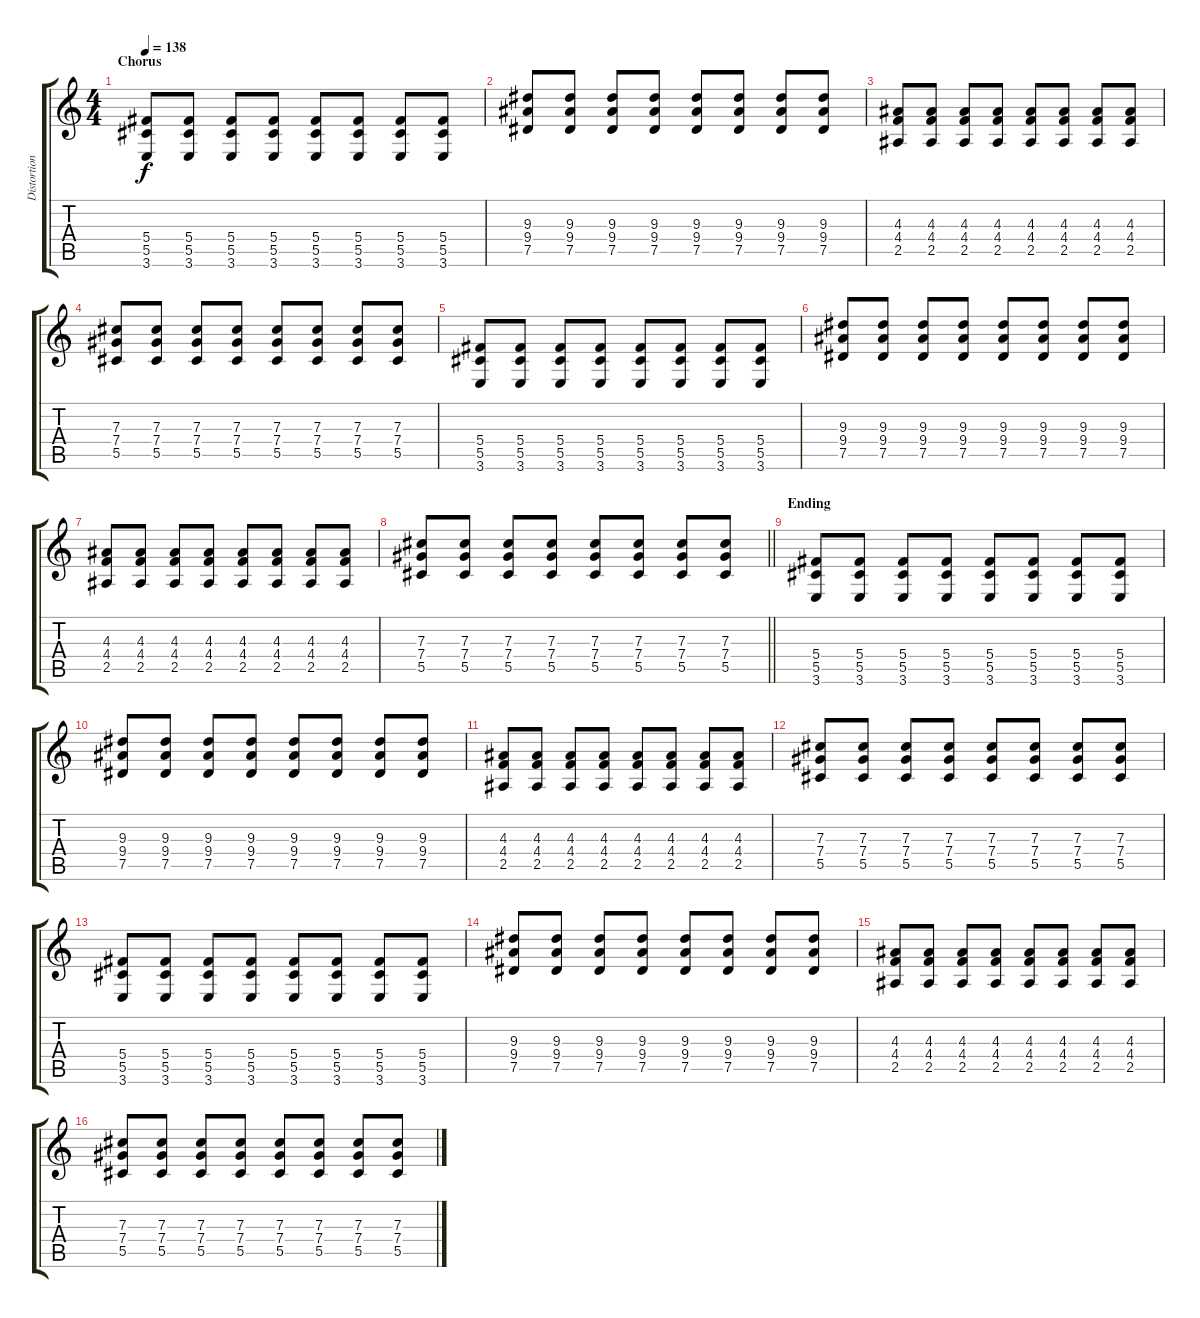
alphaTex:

\track ("Distortion" "Distortion") {instrument distortionguitar}
\staff {score tabs}
\tuning (Eb4 Bb3 Gb3 Db3 Ab2 Db2) {hide}
\ts (4 4)
\section ("" "Chorus")
\tempo 138
\clef g2
\ks c
(5.4 5.5 3.6).8{dy f} (5.4 5.5 3.6).8 (5.4 5.5 3.6).8 (5.4 5.5 3.6).8 (5.4 5.5 3.6).8 (5.4 5.5 3.6).8 (5.4 5.5 3.6).8 (5.4 5.5 3.6).8 |
(9.3 9.4 7.5).8 (9.3 9.4 7.5).8 (9.3 9.4 7.5).8 (9.3 9.4 7.5).8 (9.3 9.4 7.5).8 (9.3 9.4 7.5).8 (9.3 9.4 7.5).8 (9.3 9.4 7.5).8 |
(4.3 4.4 2.5).8 (4.3 4.4 2.5).8 (4.3 4.4 2.5).8 (4.3 4.4 2.5).8 (4.3 4.4 2.5).8 (4.3 4.4 2.5).8 (4.3 4.4 2.5).8 (4.3 4.4 2.5).8 |
(7.3 7.4 5.5).8 (7.3 7.4 5.5).8 (7.3 7.4 5.5).8 (7.3 7.4 5.5).8 (7.3 7.4 5.5).8 (7.3 7.4 5.5).8 (7.3 7.4 5.5).8 (7.3 7.4 5.5).8 |
(5.4 5.5 3.6).8 (5.4 5.5 3.6).8 (5.4 5.5 3.6).8 (5.4 5.5 3.6).8 (5.4 5.5 3.6).8 (5.4 5.5 3.6).8 (5.4 5.5 3.6).8 (5.4 5.5 3.6).8 |
(9.3 9.4 7.5).8 (9.3 9.4 7.5).8 (9.3 9.4 7.5).8 (9.3 9.4 7.5).8 (9.3 9.4 7.5).8 (9.3 9.4 7.5).8 (9.3 9.4 7.5).8 (9.3 9.4 7.5).8 |
(4.3 4.4 2.5).8 (4.3 4.4 2.5).8 (4.3 4.4 2.5).8 (4.3 4.4 2.5).8 (4.3 4.4 2.5).8 (4.3 4.4 2.5).8 (4.3 4.4 2.5).8 (4.3 4.4 2.5).8 |
\barLineRight lightlight
(7.3 7.4 5.5).8 (7.3 7.4 5.5).8 (7.3 7.4 5.5).8 (7.3 7.4 5.5).8 (7.3 7.4 5.5).8 (7.3 7.4 5.5).8 (7.3 7.4 5.5).8 (7.3 7.4 5.5).8 |
\section ("" "Ending")
(5.4 5.5 3.6).8 (5.4 5.5 3.6).8 (5.4 5.5 3.6).8 (5.4 5.5 3.6).8 (5.4 5.5 3.6).8 (5.4 5.5 3.6).8 (5.4 5.5 3.6).8 (5.4 5.5 3.6).8 |
(9.3 9.4 7.5).8 (9.3 9.4 7.5).8 (9.3 9.4 7.5).8 (9.3 9.4 7.5).8 (9.3 9.4 7.5).8 (9.3 9.4 7.5).8 (9.3 9.4 7.5).8 (9.3 9.4 7.5).8 |
(4.3 4.4 2.5).8 (4.3 4.4 2.5).8 (4.3 4.4 2.5).8 (4.3 4.4 2.5).8 (4.3 4.4 2.5).8 (4.3 4.4 2.5).8 (4.3 4.4 2.5).8 (4.3 4.4 2.5).8 |
(7.3 7.4 5.5).8 (7.3 7.4 5.5).8 (7.3 7.4 5.5).8 (7.3 7.4 5.5).8 (7.3 7.4 5.5).8 (7.3 7.4 5.5).8 (7.3 7.4 5.5).8 (7.3 7.4 5.5).8 |
(5.4 5.5 3.6).8 (5.4 5.5 3.6).8 (5.4 5.5 3.6).8 (5.4 5.5 3.6).8 (5.4 5.5 3.6).8 (5.4 5.5 3.6).8 (5.4 5.5 3.6).8 (5.4 5.5 3.6).8 |
(9.3 9.4 7.5).8 (9.3 9.4 7.5).8 (9.3 9.4 7.5).8 (9.3 9.4 7.5).8 (9.3 9.4 7.5).8 (9.3 9.4 7.5).8 (9.3 9.4 7.5).8 (9.3 9.4 7.5).8 |
(4.3 4.4 2.5).8 (4.3 4.4 2.5).8 (4.3 4.4 2.5).8 (4.3 4.4 2.5).8 (4.3 4.4 2.5).8 (4.3 4.4 2.5).8 (4.3 4.4 2.5).8 (4.3 4.4 2.5).8 |
(7.3 7.4 5.5).8 (7.3 7.4 5.5).8 (7.3 7.4 5.5).8 (7.3 7.4 5.5).8 (7.3 7.4 5.5).8 (7.3 7.4 5.5).8 (7.3 7.4 5.5).8 (7.3 7.4 5.5).8
